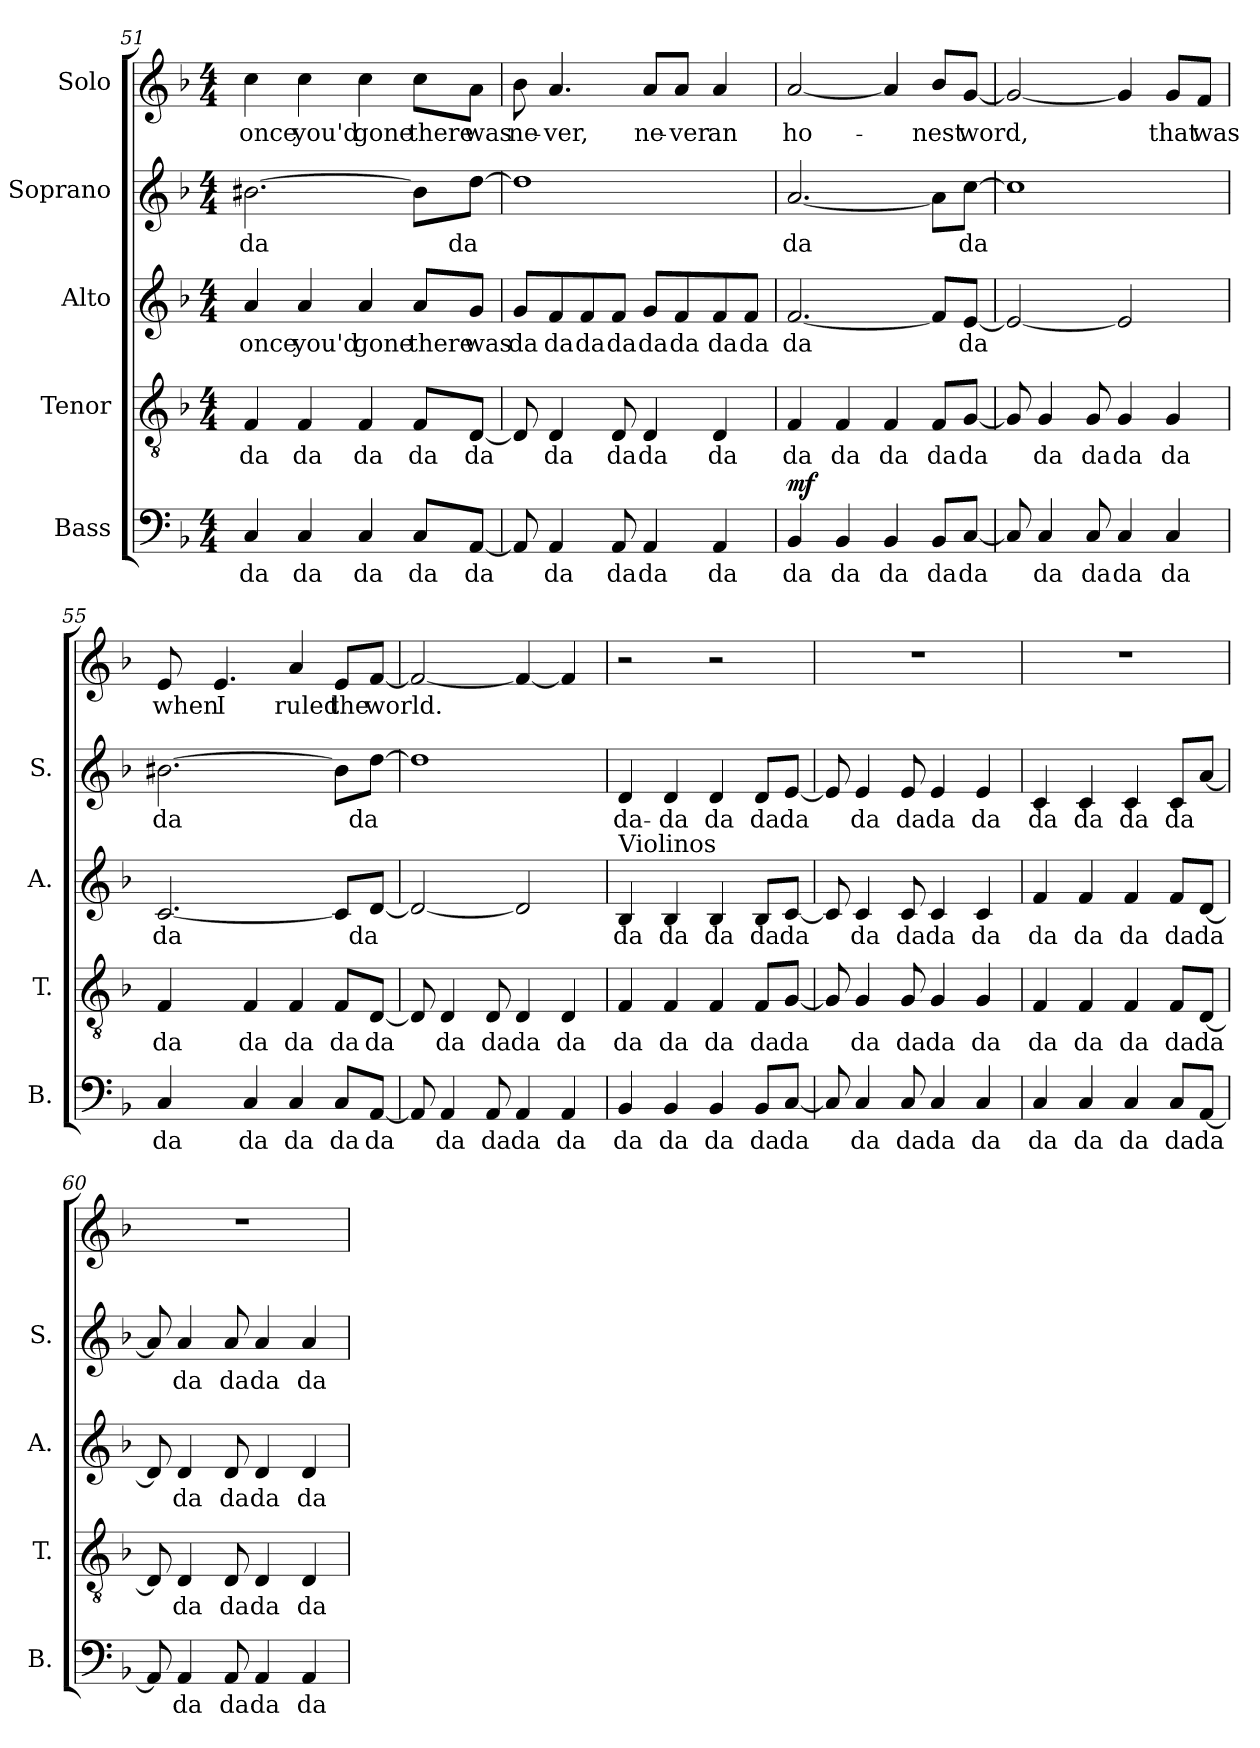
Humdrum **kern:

**kern	**text	**dynam	**kern	**text	**kern	**text	**kern	**text	**kern	**text
*part5	*part5	*part5	*part4	*part4	*part3	*part3	*part2	*part2	*part1	*part1
*staff5	*staff5	*staff5	*staff4	*staff4	*staff3	*staff3	*staff2	*staff2	*staff1	*staff1
*I"Bass	*	*	*I"Tenor	*	*I"Alto	*	*I"Soprano	*	*I"Solo	*
*I'B.	*	*	*I'T.	*	*I'A.	*	*I'S.	*	*	*
!!LO:PB:g=z
*clefF4	*	*	*clefGv2	*	*clefG2	*	*clefG2	*	*clefG2	*
*k[b-]	*	*	*k[b-]	*	*k[b-]	*	*k[b-]	*	*k[b-]	*
*M4/4	*	*	*M4/4	*	*M4/4	*	*M4/4	*	*M4/4	*
=51	=51	=51	=51	=51	=51	=51	=51	=51	=51	=51
!	!LO:LY:b	!	!	!LO:LY:b	!	!LO:LY:b	!	!LO:LY:b	!	!LO:LY:b
4C/	da	.	4F/	da	4a/	once	[2.b#X\	-da	4cc\	once
!	!LO:LY:b	!	!	!LO:LY:b	!	!LO:LY:b	!	!	!	!LO:LY:b
4C/	da	.	4F/	da	4a/	you'd	.	.	4cc\	you'd
!	!LO:LY:b	!	!	!LO:LY:b	!	!LO:LY:b	!	!	!	!LO:LY:b
4C/	da	.	4F/	da	4a/	gone	.	.	4cc\	gone
!	!LO:LY:b	!	!	!LO:LY:b	!	!LO:LY:b	!	!	!	!LO:LY:b
8C/L	da	.	8F/L	da	8a/L	there	8b#\L]	.	8cc\L	there
!	!LO:LY:b	!	!	!LO:LY:b	!	!LO:LY:b	!	!LO:LY:b	!	!LO:LY:b
[8AA/J	da	.	[8D/J	da	8g/J	was	[8dd\J	-da	8a\J	was
=52	=52	=52	=52	=52	=52	=52	=52	=52	=52	=52
!	!	!	!	!	!	!LO:LY:b	!	!	!	!LO:LY:b
8AA/]	.	.	8D/]	.	8g/L	da	1dd]	.	8b-\	ne-
!	!LO:LY:b	!	!	!LO:LY:b	!	!LO:LY:b	!	!	!	!LO:LY:b
4AA/	da	.	4D/	da	8f/	da	.	.	4.a/	-ver,
!	!	!	!	!	!	!LO:LY:b	!	!	!	!
.	.	.	.	.	8f/	da	.	.	.	.
!	!LO:LY:b	!	!	!LO:LY:b	!	!LO:LY:b	!	!	!	!
8AA/	da	.	8D/	da	8f/J	da	.	.	.	.
!	!LO:LY:b	!	!	!LO:LY:b	!	!LO:LY:b	!	!	!	!LO:LY:b
4AA/	da	.	4D/	da	8g/L	da	.	.	8a/L	ne-
!	!	!	!	!	!	!LO:LY:b	!	!	!	!LO:LY:b
.	.	.	.	.	8f/	da	.	.	8a/J	-ver
!	!LO:LY:b	!	!	!LO:LY:b	!	!LO:LY:b	!	!	!	!LO:LY:b
4AA/	da	.	4D/	da	8f/	da	.	.	4a/	an
!	!	!	!	!	!	!LO:LY:b	!	!	!	!
.	.	.	.	.	8f/J	da	.	.	.	.
=53	=53	=53	=53	=53	=53	=53	=53	=53	=53	=53
!	!LO:LY:b	!LO:DY:b	!	!LO:LY:b	!	!LO:LY:b	!	!LO:LY:b	!	!LO:LY:b
4BB-/	da	mf	4F/	da	[2.f/	da	[2.a/	-da	[2a/	ho-
!	!LO:LY:b	!	!	!LO:LY:b	!	!	!	!	!	!
4BB-/	da	.	4F/	da	.	.	.	.	.	.
!	!LO:LY:b	!	!	!LO:LY:b	!	!	!	!	!	!
4BB-/	da	.	4F/	da	.	.	.	.	4a/]	.
!	!LO:LY:b	!	!	!LO:LY:b	!	!	!	!	!	!LO:LY:b
8BB-/L	da	.	8F/L	da	8f/L]	.	8a\L]	.	8b-/L	-nest
!	!LO:LY:b	!	!	!LO:LY:b	!	!LO:LY:b	!	!LO:LY:b	!	!LO:LY:b
[8C/J	da	.	[8G/J	da	[8e/J	da	[8cc\J	-da	[8g/J	word,
!!LO:LB:g=z
=54	=54	=54	=54	=54	=54	=54	=54	=54	=54	=54
8C/]	.	.	8G/]	.	2e/_	.	1cc]	.	2g/_	.
!	!LO:LY:b	!	!	!LO:LY:b	!	!	!	!	!	!
4C/	da	.	4G/	da	.	.	.	.	.	.
!	!LO:LY:b	!	!	!LO:LY:b	!	!	!	!	!	!
8C/	da	.	8G/	da	.	.	.	.	.	.
!	!LO:LY:b	!	!	!LO:LY:b	!	!	!	!	!	!
4C/	da	.	4G/	da	2e/]	.	.	.	4g/]	.
!	!LO:LY:b	!	!	!LO:LY:b	!	!	!	!	!	!LO:LY:b
4C/	da	.	4G/	da	.	.	.	.	8g/L	that
!	!	!	!	!	!	!	!	!	!	!LO:LY:b
.	.	.	.	.	.	.	.	.	8f/J	was
=55	=55	=55	=55	=55	=55	=55	=55	=55	=55	=55
!	!LO:LY:b	!	!	!LO:LY:b	!	!LO:LY:b	!	!LO:LY:b	!	!LO:LY:b
4C/	da	.	4F/	da	[2.c/	da	[2.b#X\	-da	8e/	when
!	!	!	!	!	!	!	!	!	!	!LO:LY:b
.	.	.	.	.	.	.	.	.	4.e/	I
!	!LO:LY:b	!	!	!LO:LY:b	!	!	!	!	!	!
4C/	da	.	4F/	da	.	.	.	.	.	.
!	!LO:LY:b	!	!	!LO:LY:b	!	!	!	!	!	!LO:LY:b
4C/	da	.	4F/	da	.	.	.	.	4a/	ruled
!	!LO:LY:b	!	!	!LO:LY:b	!	!	!	!	!	!LO:LY:b
8C/L	da	.	8F/L	da	8c/L]	.	8b#\L]	.	8e/L	the
!	!LO:LY:b	!	!	!LO:LY:b	!	!LO:LY:b	!	!LO:LY:b	!	!LO:LY:b
[8AA/J	da	.	[8D/J	da	[8d/J	da	[8dd\J	-da	[8f/J	world.
=56	=56	=56	=56	=56	=56	=56	=56	=56	=56	=56
8AA/]	.	.	8D/]	.	2d/_	.	1dd]	.	2f/_	.
!	!LO:LY:b	!	!	!LO:LY:b	!	!	!	!	!	!
4AA/	da	.	4D/	da	.	.	.	.	.	.
!	!LO:LY:b	!	!	!LO:LY:b	!	!	!	!	!	!
8AA/	da	.	8D/	da	.	.	.	.	.	.
!	!LO:LY:b	!	!	!LO:LY:b	!	!	!	!	!	!
4AA/	da	.	4D/	da	2d/]	.	.	.	4f/_	.
!	!LO:LY:b	!	!	!LO:LY:b	!	!	!	!	!	!
4AA/	da	.	4D/	da	.	.	.	.	4f/]	.
=57	=57	=57	=57	=57	=57	=57	=57	=57	=57	=57
!	!	!	!	!	!LO:TX:a:t=Violinos	!	!	!	!	!
!	!LO:LY:b	!	!	!LO:LY:b	!	!LO:LY:b	!	!LO:LY:b	!	!
4BB-/	da	.	4F/	da	4B-/	da	4d/	da-	2r	.
!	!LO:LY:b	!	!	!LO:LY:b	!	!LO:LY:b	!	!LO:LY:b	!	!
4BB-/	da	.	4F/	da	4B-/	da	4d/	da	.	.
!	!LO:LY:b	!	!	!LO:LY:b	!	!LO:LY:b	!	!LO:LY:b	!	!
4BB-/	da	.	4F/	da	4B-/	da	4d/	da	2r	.
!	!LO:LY:b	!	!	!LO:LY:b	!	!LO:LY:b	!	!LO:LY:b	!	!
8BB-/L	da	.	8F/L	da	8B-/L	da	8d/L	da	.	.
!	!LO:LY:b	!	!	!LO:LY:b	!	!LO:LY:b	!	!LO:LY:b	!	!
[8C/J	da	.	[8G/J	da	[8c/J	da	[8e/J	-da	.	.
!!LO:PB:g=z
=58	=58	=58	=58	=58	=58	=58	=58	=58	=58	=58
8C/]	.	.	8G/]	.	8c/]	.	8e/]	.	1r	.
!	!LO:LY:b	!	!	!LO:LY:b	!	!LO:LY:b	!	!LO:LY:b	!	!
4C/	da	.	4G/	da	4c/	da	4e/	da	.	.
!	!LO:LY:b	!	!	!LO:LY:b	!	!LO:LY:b	!	!LO:LY:b	!	!
8C/	da	.	8G/	da	8c/	da	8e/	da	.	.
!	!LO:LY:b	!	!	!LO:LY:b	!	!LO:LY:b	!	!LO:LY:b	!	!
4C/	da	.	4G/	da	4c/	da	4e/	da	.	.
!	!LO:LY:b	!	!	!LO:LY:b	!	!LO:LY:b	!	!LO:LY:b	!	!
4C/	da	.	4G/	da	4c/	da	4e/	da	.	.
=59	=59	=59	=59	=59	=59	=59	=59	=59	=59	=59
!	!LO:LY:b	!	!	!LO:LY:b	!	!LO:LY:b	!	!LO:LY:b	!	!
4C/	da	.	4F/	da	4f/	da	4c/	da	1r	.
!	!LO:LY:b	!	!	!LO:LY:b	!	!LO:LY:b	!	!LO:LY:b	!	!
4C/	da	.	4F/	da	4f/	da	4c/	da	.	.
!	!LO:LY:b	!	!	!LO:LY:b	!	!LO:LY:b	!	!LO:LY:b	!	!
4C/	da	.	4F/	da	4f/	da	4c/	da	.	.
!	!LO:LY:b	!	!	!LO:LY:b	!	!LO:LY:b	!	!LO:LY:b	!	!
8C/L	da	.	8F/L	da	8f/L	da	8c/L	-da	.	.
!	!LO:LY:b	!	!	!LO:LY:b	!	!LO:LY:b	!	!	!	!
[8AA/J	da	.	[8D/J	da	[8d/J	da	[8a/J	.	.	.
=60	=60	=60	=60	=60	=60	=60	=60	=60	=60	=60
8AA/]	.	.	8D/]	.	8d/]	.	8a/]	.	1r	.
!	!LO:LY:b	!	!	!LO:LY:b	!	!LO:LY:b	!	!LO:LY:b	!	!
4AA/	da	.	4D/	da	4d/	da	4a/	da	.	.
!	!LO:LY:b	!	!	!LO:LY:b	!	!LO:LY:b	!	!LO:LY:b	!	!
8AA/	da	.	8D/	da	8d/	da	8a/	da	.	.
!	!LO:LY:b	!	!	!LO:LY:b	!	!LO:LY:b	!	!LO:LY:b	!	!
4AA/	da	.	4D/	da	4d/	da	4a/	da	.	.
!	!LO:LY:b	!	!	!LO:LY:b	!	!LO:LY:b	!	!LO:LY:b	!	!
4AA/	da	.	4D/	da	4d/	da	4a/	da	.	.
=	=	=	=	=	=	=	=	=	=	=
*-	*-	*-	*-	*-	*-	*-	*-	*-	*-	*-
